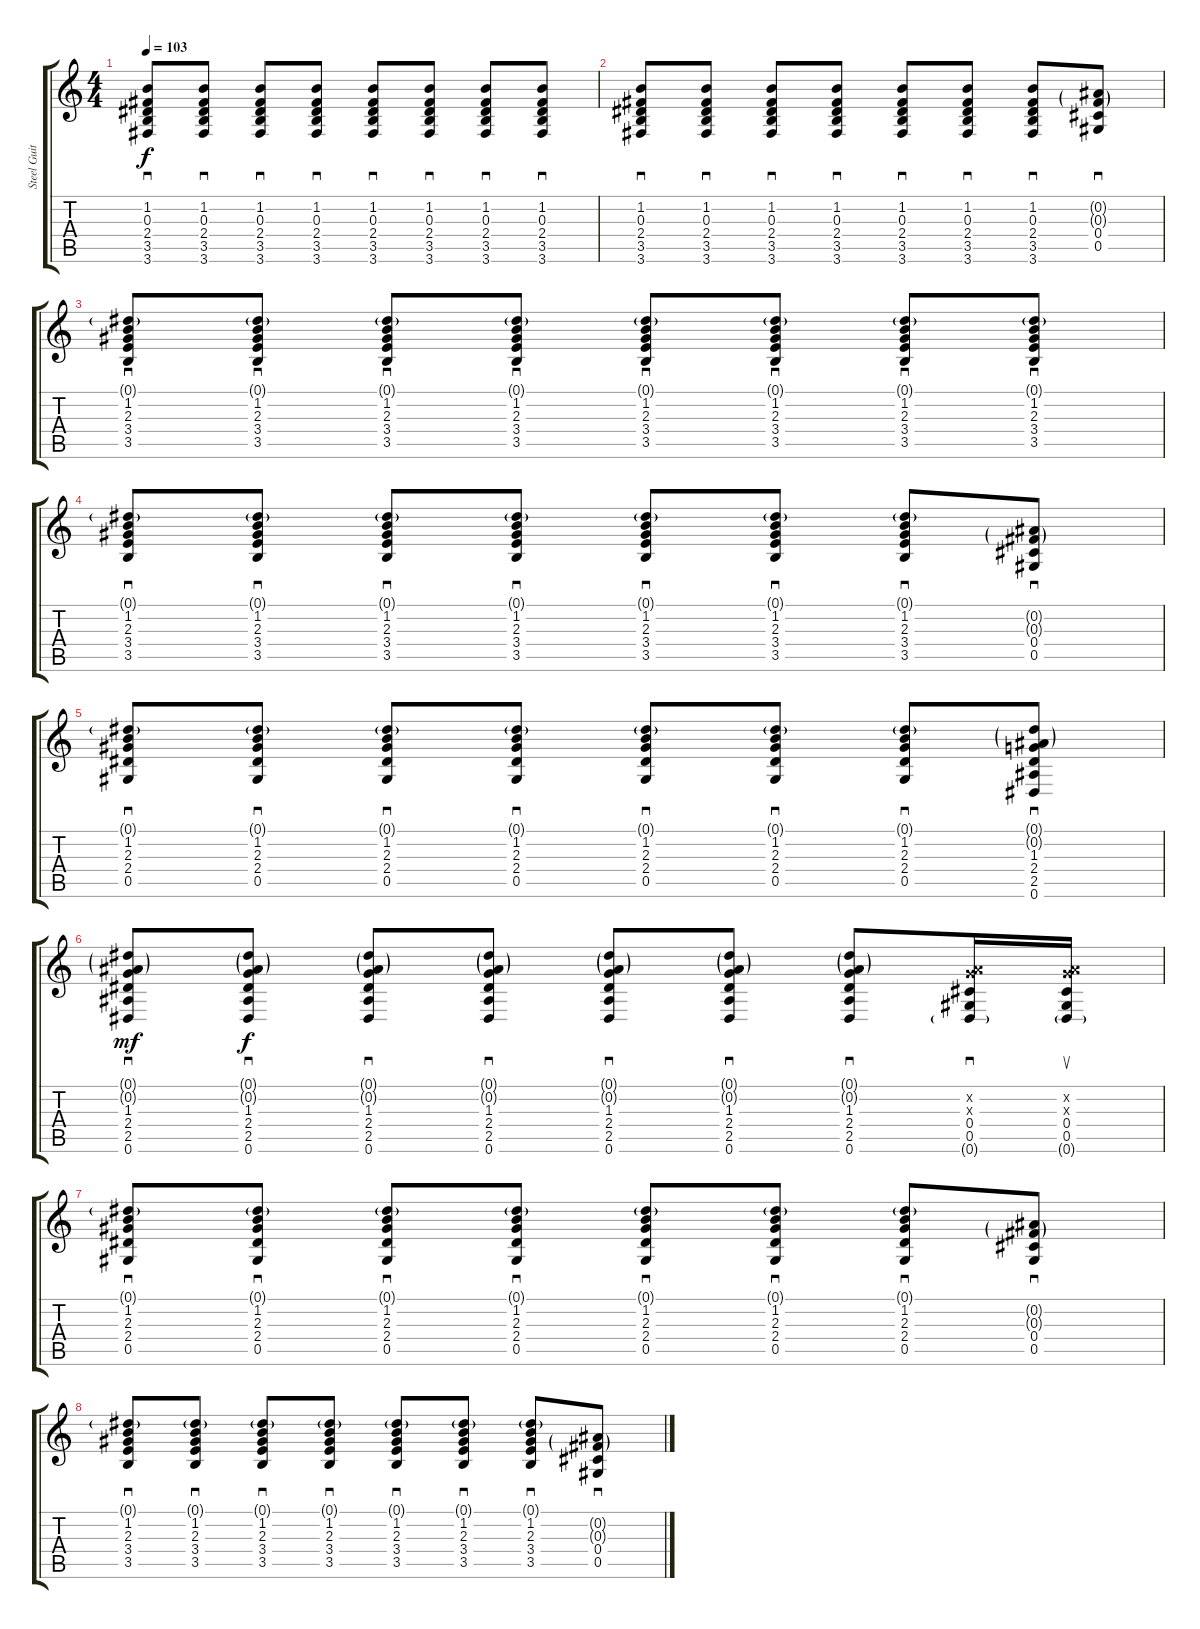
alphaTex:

\track ("Steel Guitar" "Steel Guit") {instrument acousticguitarsteel}
\staff {score tabs}
\tuning (Eb4 Bb3 Gb3 Db3 Ab2 Eb2) {hide}
\ts (4 4)
\tempo 103
\clef g2
\ks c
(1.2 0.3 2.4 3.5 3.6).8{sd dy f} (1.2 0.3 2.4 3.5 3.6).8{sd} (1.2 0.3 2.4 3.5 3.6).8{sd} (1.2 0.3 2.4 3.5 3.6).8{sd} (1.2 0.3 2.4 3.5 3.6).8{sd} (1.2 0.3 2.4 3.5 3.6).8{sd} (1.2 0.3 2.4 3.5 3.6).8{sd} (1.2 0.3 2.4 3.5 3.6).8{sd} |
(1.2 0.3 2.4 3.5 3.6).8{sd} (1.2 0.3 2.4 3.5 3.6).8{sd} (1.2 0.3 2.4 3.5 3.6).8{sd} (1.2 0.3 2.4 3.5 3.6).8{sd} (1.2 0.3 2.4 3.5 3.6).8{sd} (1.2 0.3 2.4 3.5 3.6).8{sd} (1.2 0.3 2.4 3.5 3.6).8{sd} (0.2{g} 0.3{g} 0.4 0.5).8{sd} |
(0.1{g} 1.2 2.3 3.4 3.5).8{sd} (0.1{g} 1.2 2.3 3.4 3.5).8{sd} (0.1{g} 1.2 2.3 3.4 3.5).8{sd} (0.1{g} 1.2 2.3 3.4 3.5).8{sd} (0.1{g} 1.2 2.3 3.4 3.5).8{sd} (0.1{g} 1.2 2.3 3.4 3.5).8{sd} (0.1{g} 1.2 2.3 3.4 3.5).8{sd} (0.1{g} 1.2 2.3 3.4 3.5).8{sd} |
(0.1{g} 1.2 2.3 3.4 3.5).8{sd} (0.1{g} 1.2 2.3 3.4 3.5).8{sd} (0.1{g} 1.2 2.3 3.4 3.5).8{sd} (0.1{g} 1.2 2.3 3.4 3.5).8{sd} (0.1{g} 1.2 2.3 3.4 3.5).8{sd} (0.1{g} 1.2 2.3 3.4 3.5).8{sd} (0.1{g} 1.2 2.3 3.4 3.5).8{sd} (0.2{g} 0.3{g} 0.4 0.5).8{sd} |
(0.1{g} 1.2 2.3 2.4 0.5).8{sd} (0.1{g} 1.2 2.3 2.4 0.5).8{sd} (0.1{g} 1.2 2.3 2.4 0.5).8{sd} (0.1{g} 1.2 2.3 2.4 0.5).8{sd} (0.1{g} 1.2 2.3 2.4 0.5).8{sd} (0.1{g} 1.2 2.3 2.4 0.5).8{sd} (0.1{g} 1.2 2.3 2.4 0.5).8{sd} (0.1{g} 0.2{g} 1.3 2.4 2.5 0.6).8{sd} |
(0.1{g} 0.2{g} 1.3 2.4 2.5 0.6).8{sd dy mf} (0.1{g} 0.2{g} 1.3 2.4 2.5 0.6).8{sd dy f} (0.1{g} 0.2{g} 1.3 2.4 2.5 0.6).8{sd} (0.1{g} 0.2{g} 1.3 2.4 2.5 0.6).8{sd} (0.1{g} 0.2{g} 1.3 2.4 2.5 0.6).8{sd} (0.1{g} 0.2{g} 1.3 2.4 2.5 0.6).8{sd} (0.1{g} 0.2{g} 1.3 2.4 2.5 0.6).8{sd} (0.2{x} 1.3{x} 0.4 0.5 0.6{g}).16{sd} (0.2{x} 1.3{x} 0.4 0.5 0.6{g}).16{su} |
(0.1{g} 1.2 2.3 2.4 0.5).8{sd} (0.1{g} 1.2 2.3 2.4 0.5).8{sd} (0.1{g} 1.2 2.3 2.4 0.5).8{sd} (0.1{g} 1.2 2.3 2.4 0.5).8{sd} (0.1{g} 1.2 2.3 2.4 0.5).8{sd} (0.1{g} 1.2 2.3 2.4 0.5).8{sd} (0.1{g} 1.2 2.3 2.4 0.5).8{sd} (0.2{g} 0.3{g} 0.4 0.5).8{sd} |
(0.1{g} 1.2 2.3 3.4 3.5).8{sd} (0.1{g} 1.2 2.3 3.4 3.5).8{sd} (0.1{g} 1.2 2.3 3.4 3.5).8{sd} (0.1{g} 1.2 2.3 3.4 3.5).8{sd} (0.1{g} 1.2 2.3 3.4 3.5).8{sd} (0.1{g} 1.2 2.3 3.4 3.5).8{sd} (0.1{g} 1.2 2.3 3.4 3.5).8{sd} (0.2{g} 0.3{g} 0.4 0.5).8{sd}
